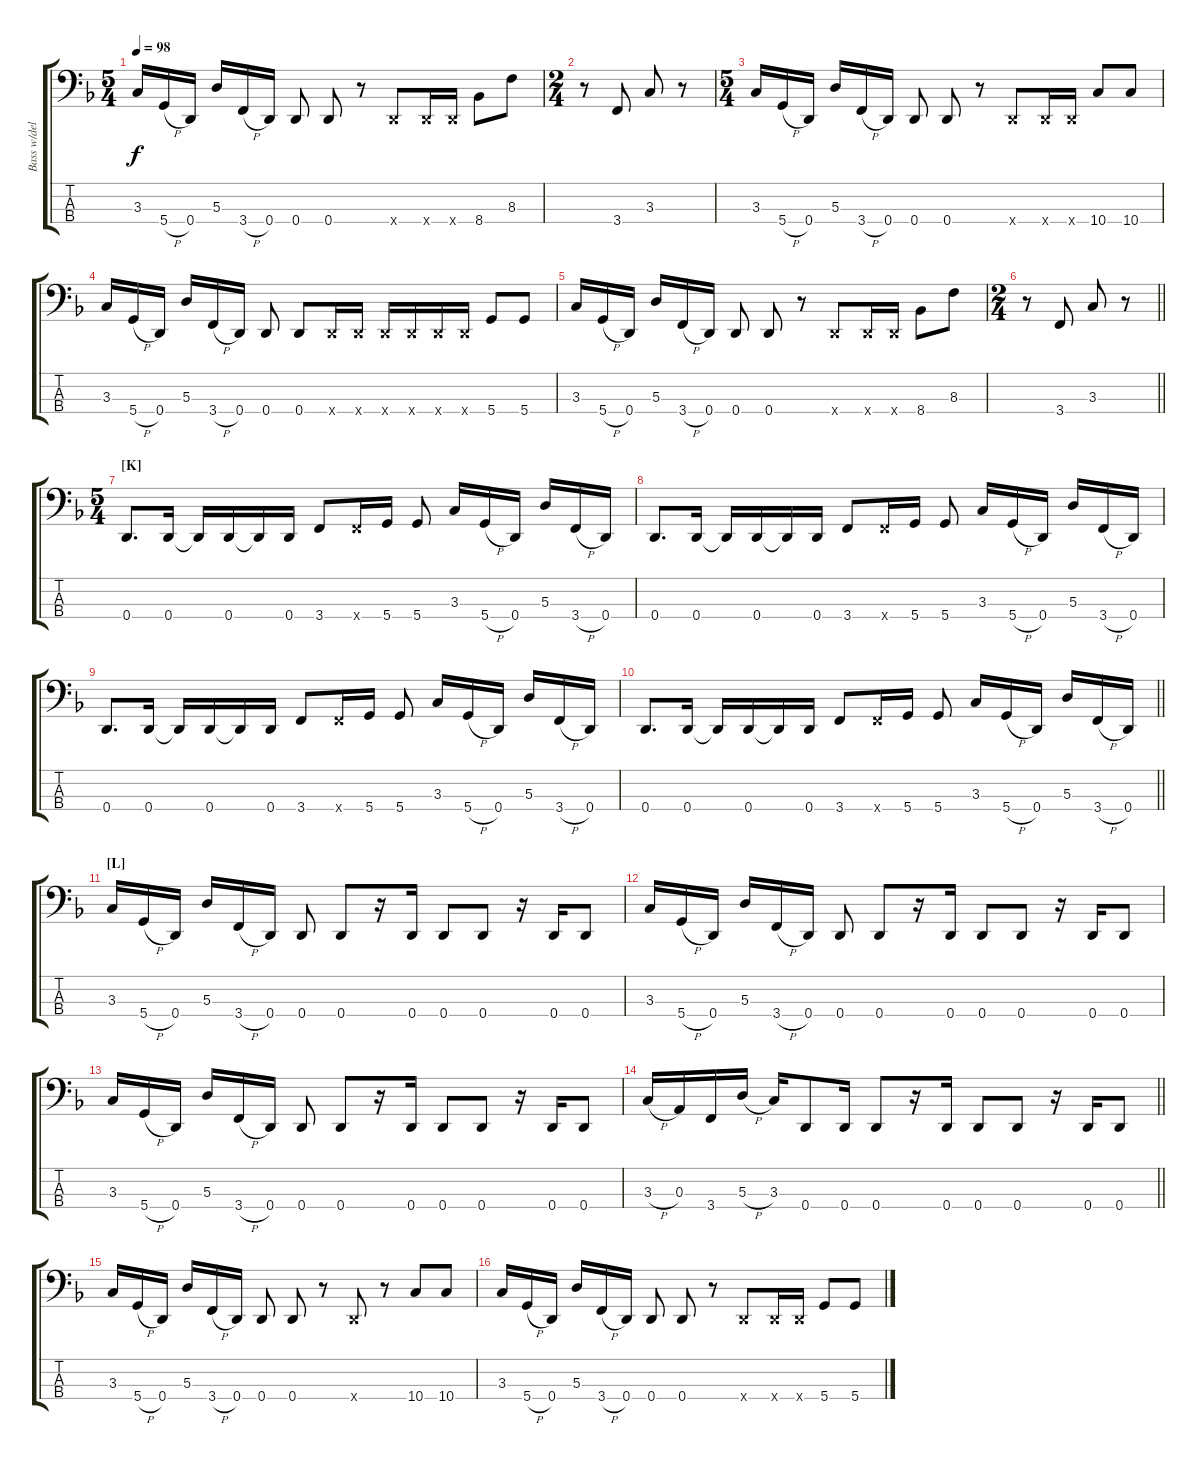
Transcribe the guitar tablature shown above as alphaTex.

\track ("Bass w/delay" "Bass w/del") {instrument electricbasspick}
\staff {score tabs}
\tuning (G2 D2 A1 D1) {hide}
\ts (5 4)
\tempo 98
\clef f4
\ks dminor
3.3.16{dy f} 5.4{h}.16 0.4.16{beam split} 5.3.16{beam merge} 3.4{h}.16 0.4.16{beam split} 0.4.8 0.4.8 r.8 0.4{x}.8 0.4{x}.16 0.4{x}.16 8.4.8 8.3.8 |
\ts (2 4)
r.8 3.4.8 3.3.8 r.8 |
\ts (5 4)
3.3.16 5.4{h}.16 0.4.16{beam split} 5.3.16{beam merge} 3.4{h}.16 0.4.16{beam split} 0.4.8 0.4.8 r.8 0.4{x}.8 0.4{x}.16 0.4{x}.16 10.4.8 10.4.8 |
3.3.16 5.4{h}.16 0.4.16{beam split} 5.3.16{beam merge} 3.4{h}.16 0.4.16{beam split} 0.4.8 0.4.8 0.4{x}.16 0.4{x}.16 0.4{x}.16 0.4{x}.16 0.4{x}.16 0.4{x}.16 5.4.8 5.4.8 |
3.3.16 5.4{h}.16 0.4.16{beam split} 5.3.16{beam merge} 3.4{h}.16 0.4.16{beam split} 0.4.8 0.4.8 r.8 0.4{x}.8 0.4{x}.16 0.4{x}.16 8.4.8 8.3.8 |
\ts (2 4)
\barLineRight lightlight
r.8 3.4.8 3.3.8 r.8 |
\ts (5 4)
\section ("" "[K]")
0.4.8{d} 0.4.16 0.4{t}.16 0.4.16 0.4{t}.16 0.4.16 3.4.8 3.4{x}.16 5.4.16 5.4.8{beam split} 3.3.16 5.4{h}.16{beam merge} 0.4.16{beam split} 5.3.16{beam merge} 3.4{h}.16 0.4.16 |
0.4.8{d} 0.4.16 0.4{t}.16 0.4.16 0.4{t}.16 0.4.16 3.4.8 3.4{x}.16 5.4.16 5.4.8{beam split} 3.3.16 5.4{h}.16{beam merge} 0.4.16{beam split} 5.3.16{beam merge} 3.4{h}.16 0.4.16 |
0.4.8{d} 0.4.16 0.4{t}.16 0.4.16 0.4{t}.16 0.4.16 3.4.8 3.4{x}.16 5.4.16 5.4.8{beam split} 3.3.16 5.4{h}.16{beam merge} 0.4.16{beam split} 5.3.16{beam merge} 3.4{h}.16 0.4.16 |
\barLineRight lightlight
0.4.8{d} 0.4.16 0.4{t}.16 0.4.16 0.4{t}.16 0.4.16 3.4.8 3.4{x}.16 5.4.16 5.4.8{beam split} 3.3.16 5.4{h}.16{beam merge} 0.4.16{beam split} 5.3.16{beam merge} 3.4{h}.16 0.4.16 |
\section ("" "[L]")
3.3.16 5.4{h}.16{beam merge} 0.4.16{beam split} 5.3.16{beam merge} 3.4{h}.16 0.4.16{beam split} 0.4.8 0.4.8 r.16 0.4.16 0.4.8 0.4.8 r.16 0.4.16 0.4.8 |
3.3.16 5.4{h}.16{beam merge} 0.4.16{beam split} 5.3.16{beam merge} 3.4{h}.16 0.4.16{beam split} 0.4.8 0.4.8 r.16 0.4.16 0.4.8 0.4.8 r.16 0.4.16 0.4.8 |
3.3.16 5.4{h}.16{beam merge} 0.4.16{beam split} 5.3.16{beam merge} 3.4{h}.16 0.4.16{beam split} 0.4.8 0.4.8 r.16 0.4.16 0.4.8 0.4.8 r.16 0.4.16 0.4.8 |
\barLineRight lightlight
3.3{h}.16 0.3.16 3.4.16 5.3{h}.16 3.3.16 0.4.8 0.4.16 0.4.8 r.16 0.4.16 0.4.8 0.4.8 r.16 0.4.16 0.4.8 |
3.3.16 5.4{h}.16 0.4.16{beam split} 5.3.16{beam merge} 3.4{h}.16 0.4.16{beam split} 0.4.8 0.4.8 r.8 0.4{x}.8 r.8 10.4.8 10.4.8 |
3.3.16 5.4{h}.16 0.4.16{beam split} 5.3.16{beam merge} 3.4{h}.16 0.4.16{beam split} 0.4.8 0.4.8 r.8 0.4{x}.8 0.4{x}.16 0.4{x}.16 5.4.8 5.4.8
